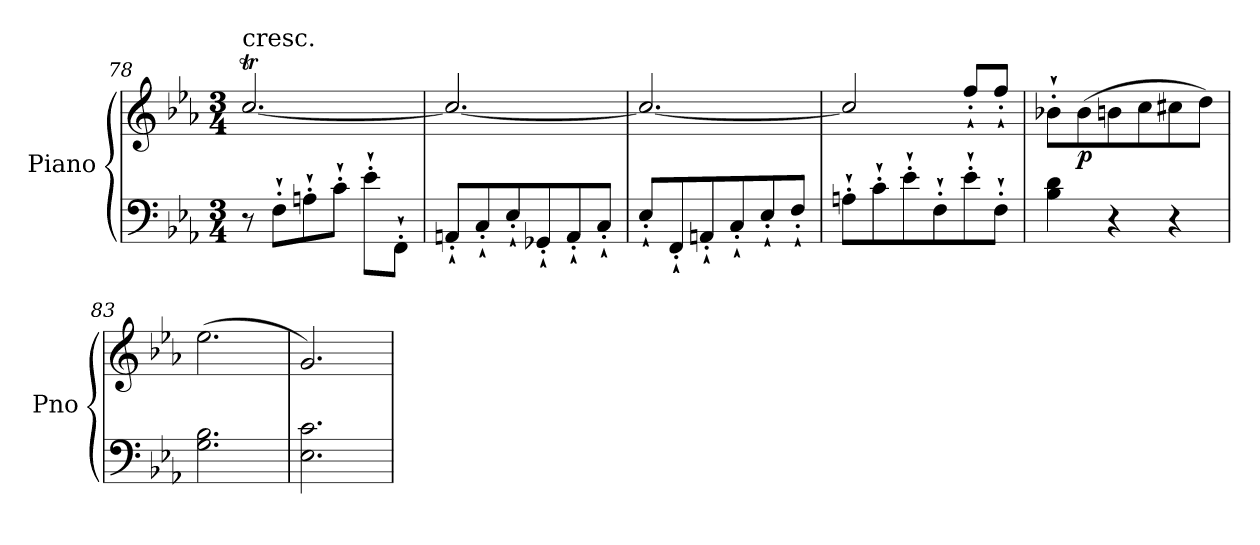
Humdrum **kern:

**kern	**kern	**dynam
*part1	*part1	*part1
*staff2	*staff1	*staff1/2
*I"Piano	*	*
*I'Pno	*	*
*clefF4	*clefG2	*
*k[b-e-a-]	*k[b-e-a-]	*
*E-:	*E-:	*
*M3/4	*M3/4	*
=78	=78	=78
!	!LO:TX:a:t=cresc.	!
8r	[2.ccT/	.
8F'`\L	.	.
8An'`\	.	.
8c'`\J	.	.
8e-'`\L	.	.
8FF'`\J	.	.
!!LO:PB:g=z
=79	=79	=79
8AAn'`/L	2.cc/_	.
8C'`/	.	.
8E-'`/	.	.
8GG-X'`/	.	.
8AA'`/	.	.
8C'`/J	.	.
=80	=80	=80
8E-'`/L	2.cc/_	.
8FF'`/	.	.
8AAn'`/	.	.
8C'`/	.	.
8E-'`/	.	.
8F'`/J	.	.
=81	=81	=81
8An'`\L	2ccTTT/]	.
8c'`\	.	.
8e-'`\	.	.
8F'`\	.	.
8e-'`\	8ff'`/L	.
8F'`\J	8ff'`/J	.
=82	=82	=82
4B-\ 4d\	8b-X'`\L	.
!	!	!LO:DY:b
.	(>8b-\	p
4r	8bn\	.
.	8cc\	.
4r	8cc#X\	.
.	8dd\J)	.
=83	=83	=83
2.G\ 2.B-\	(>2.ee-\	.
=84	=84	=84
2.E-\ 2.c\	2.g/)	.
=	=	=
*-	*-	*-
